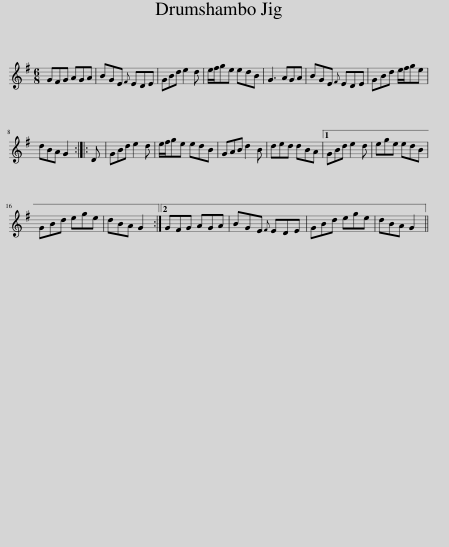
X:1
L:1/8
M:6/8
I:linebreak $
K:G
V:1 treble
V:1
 GFG AGA | BGE{F} EDE | GBd e2 d | e/f/ge edB | G3 AGA | %5
 BGE{F} EDE | GBd e/f/ge |$ dBA G2 :: D | GBd e2 d | %10
 e/f/ge edB | GAB d2 B | ded dBA |1 GBd e2 d | ege edB |$ %15
 GBd ege | dBA G2 :|2 GFG AGA | BGE{F} EDE | GBd ege | %20
 dBA G2 || %21
